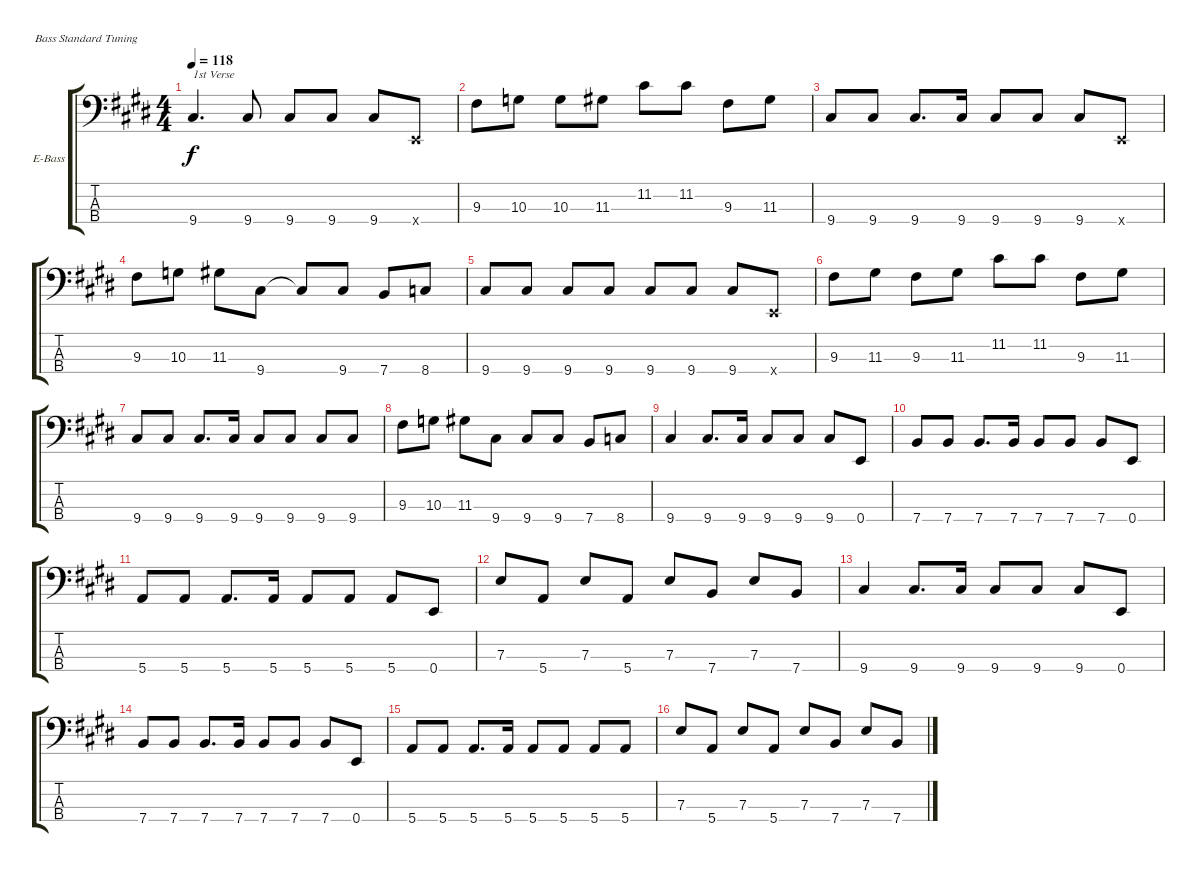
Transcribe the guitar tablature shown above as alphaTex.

\bracketExtendMode groupsimilarinstruments
\firstSystemTrackNameOrientation horizontal
\otherSystemsTrackNameOrientation horizontal
\track ("Bass" "E-Bass") {instrument electricbassfinger}
\staff {score tabs}
\tuning (G2 D2 A1 E1)
\ts (4 4)
\tempo 118
\clef f4
\ks e
9.4.4{d txt "1st Verse" dy f} 9.4.8 9.4.8 9.4.8 9.4.8 0.4{x}.8 |
9.3.8 10.3.8 10.3.8 11.3.8 11.2.8 11.2.8 9.3.8 11.3.8 |
9.4.8 9.4.8 9.4.8{d} 9.4.16 9.4.8 9.4.8 9.4.8 0.4{x}.8 |
9.3.8 10.3.8 11.3.8 9.4.8 9.4{t}.8 9.4.8 7.4.8 8.4.8 |
9.4.8 9.4.8 9.4.8 9.4.8 9.4.8 9.4.8 9.4.8 0.4{x}.8 |
9.3.8 11.3.8 9.3.8 11.3.8 11.2.8 11.2.8 9.3.8 11.3.8 |
9.4.8 9.4.8 9.4.8{d} 9.4.16 9.4.8 9.4.8 9.4.8 9.4.8 |
9.3.8 10.3.8 11.3.8 9.4.8 9.4.8 9.4.8 7.4.8 8.4.8 |
9.4.4 9.4.8{d} 9.4.16 9.4.8 9.4.8 9.4.8 0.4.8 |
7.4.8 7.4.8 7.4.8{d} 7.4.16 7.4.8 7.4.8 7.4.8 0.4.8 |
5.4.8 5.4.8 5.4.8{d} 5.4.16 5.4.8 5.4.8 5.4.8 0.4.8 |
7.3.8 5.4.8 7.3.8 5.4.8 7.3.8 7.4.8 7.3.8 7.4.8 |
9.4.4 9.4.8{d} 9.4.16 9.4.8 9.4.8 9.4.8 0.4.8 |
7.4.8 7.4.8 7.4.8{d} 7.4.16 7.4.8 7.4.8 7.4.8 0.4.8 |
5.4.8 5.4.8 5.4.8{d} 5.4.16 5.4.8 5.4.8 5.4.8 5.4.8 |
7.3.8 5.4.8 7.3.8 5.4.8 7.3.8 7.4.8 7.3.8 7.4.8
